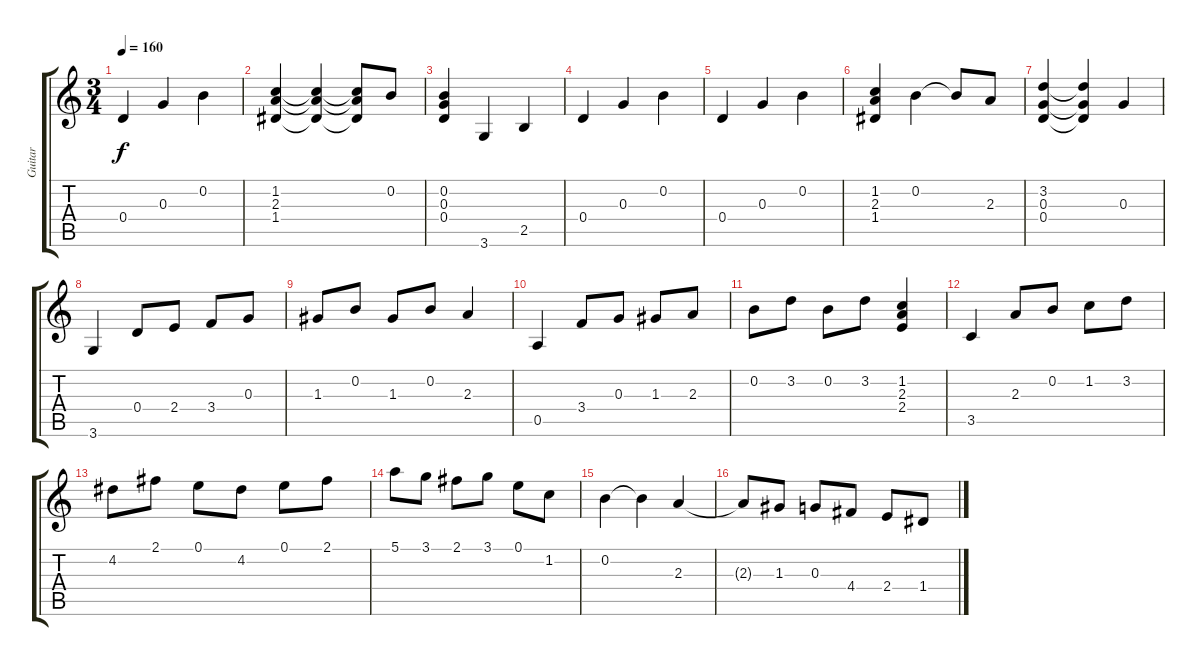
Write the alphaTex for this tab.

\track ("Guitar" "Guitar") {instrument acousticguitarnylon}
\staff {score tabs}
\tuning (E4 B3 G3 D3 A2 E2) {hide}
\ts (3 4)
\tempo 160
\clef g2
\ks c
0.4.4{dy f instrument acousticguitarnylon} 0.3.4 0.2.4 |
(1.2 2.3 1.4).4 (1.2{t} 2.3{t} 1.4{t}).4 (1.2{t} 2.3{t} 1.4{t}).8 0.2.8 |
(0.2 0.3 0.4).4 3.6.4 2.5.4 |
0.4.4 0.3.4 0.2.4 |
0.4.4 0.3.4 0.2.4 |
(1.2 2.3 1.4).4 0.2.4 0.2{t}.8 2.3.8 |
(3.2 0.3 0.4).4 (3.2{t} 0.3{t} 0.4{t}).4 0.3.4 |
3.6.4 0.4.8 2.4.8 3.4.8 0.3.8 |
1.3.8 0.2.8 1.3.8 0.2.8 2.3.4 |
0.5.4 3.4.8 0.3.8 1.3.8 2.3.8 |
0.2.8 3.2.8 0.2.8 3.2.8 (1.2 2.3 2.4).4 |
3.5.4 2.3.8 0.2.8 1.2.8 3.2.8 |
4.2.8 2.1.8 0.1.8 4.2.8 0.1.8 2.1.8 |
5.1.8 3.1.8 2.1.8 3.1.8 0.1.8 1.2.8 |
0.2.4 0.2{t}.4 2.3.4 |
2.3{t}.8 1.3.8 0.3.8 4.4.8 2.4.8 1.4.8
